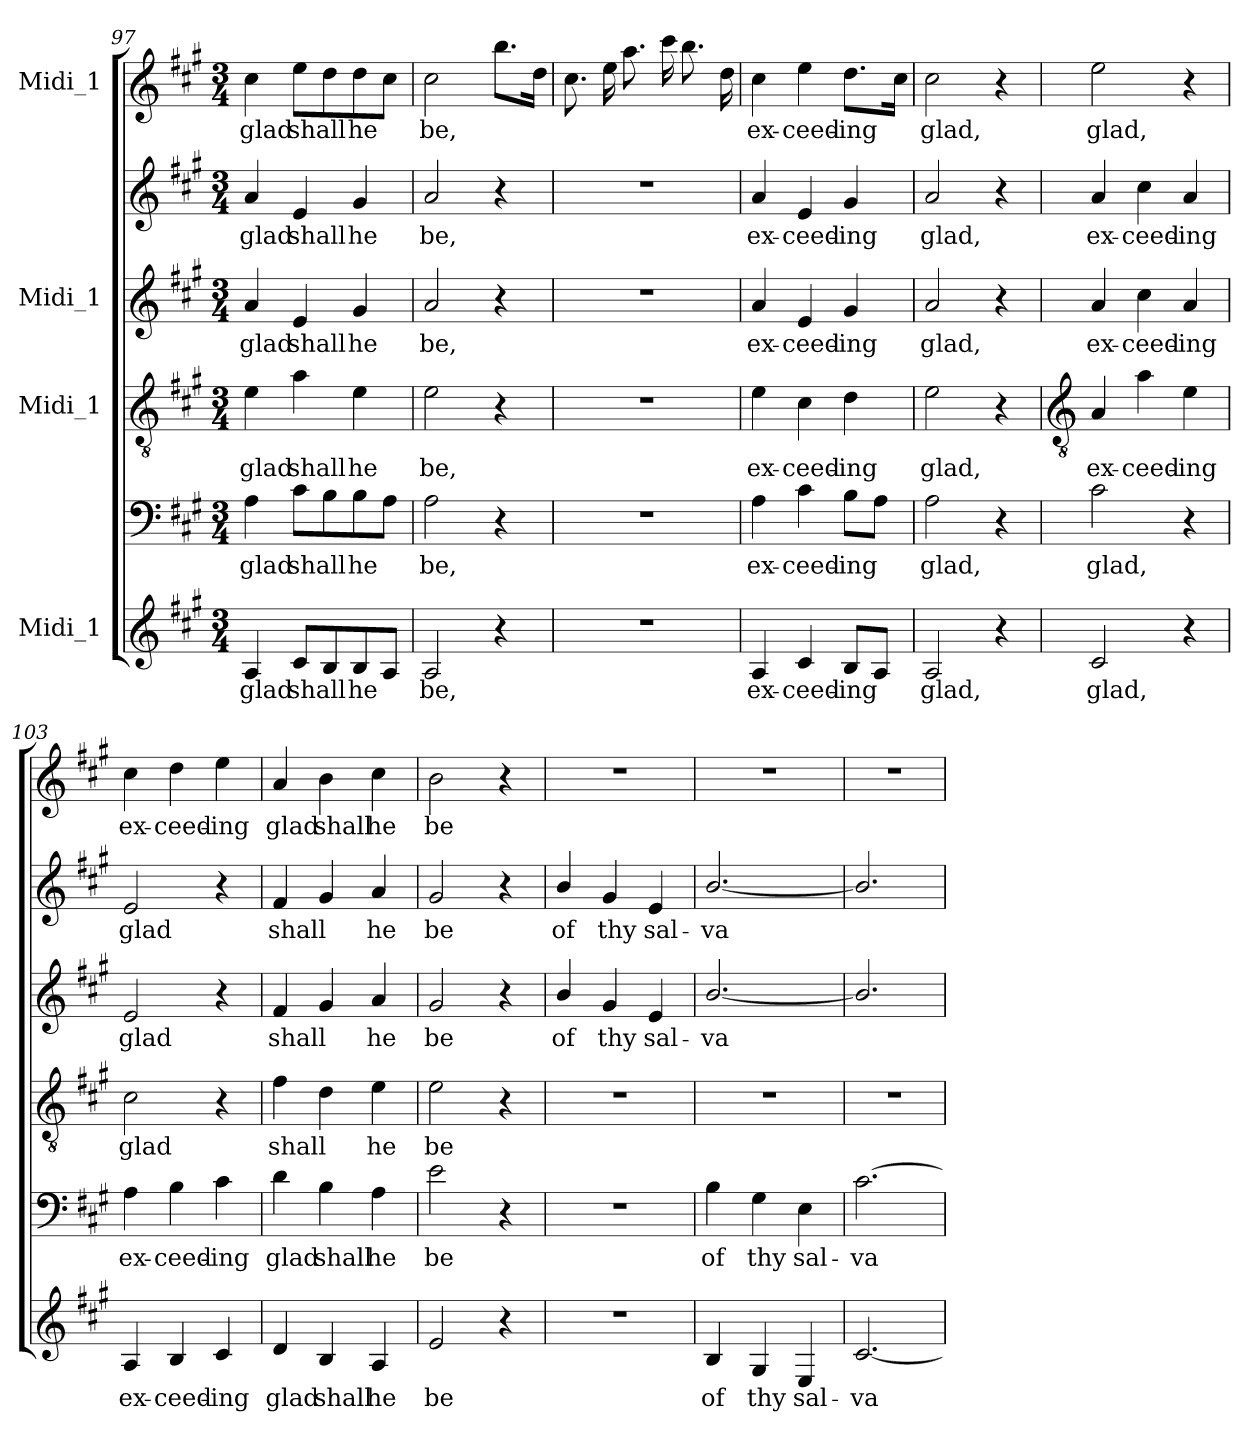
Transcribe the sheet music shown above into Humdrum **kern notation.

**kern	**text	**kern	**text	**kern	**text	**kern	**text	**kern	**text	**kern	**text
*part4	*part4	*part4	*part4	*part3	*part3	*part2	*part2	*part2	*part2	*part1	*part1
*staff6	*staff6	*staff5	*staff5	*staff4	*staff4	*staff3	*staff3	*staff2	*staff2	*staff1	*staff1
*I"Midi_1	*	*	*	*I"Midi_1	*	*I"Midi_1	*	*	*	*I"Midi_1	*
*	*	*clefF4	*	*clefGv2	*	*clefG2	*	*clefG2	*	*clefG2	*
*k[f#c#g#]	*	*k[f#c#g#]	*	*k[f#c#g#]	*	*k[f#c#g#]	*	*k[f#c#g#]	*	*k[f#c#g#]	*
*A:	*	*A:	*	*A:	*	*A:	*	*A:	*	*A:	*
*M3/4	*	*M3/4	*	*M3/4	*	*M3/4	*	*M3/4	*	*M3/4	*
=97	=97	=97	=97	=97	=97	=97	=97	=97	=97	=97	=97
!	!LO:LY:b	!	!LO:LY:b	!	!LO:LY:b	!	!LO:LY:b	!	!LO:LY:b	!	!LO:LY:b
4A	glad	4A	glad	4e	glad	4a	glad	4a	glad	4cc#	glad
!	!LO:LY:b	!	!LO:LY:b	!	!LO:LY:b	!	!LO:LY:b	!	!LO:LY:b	!	!LO:LY:b
8c#L	shall	8c#L	shall	4a	shall	4e	shall	4e	shall	8eeL	shall
8B	.	8B	.	.	.	.	.	.	.	8dd	.
!	!LO:LY:b	!	!LO:LY:b	!	!LO:LY:b	!	!LO:LY:b	!	!LO:LY:b	!	!LO:LY:b
8B	he	8B	he	4e	he	4g#	he	4g#	he	8dd	he
8AJ	.	8AJ	.	.	.	.	.	.	.	8cc#J	.
=98	=98	=98	=98	=98	=98	=98	=98	=98	=98	=98	=98
!	!LO:LY:b	!	!LO:LY:b	!	!LO:LY:b	!	!LO:LY:b	!	!LO:LY:b	!	!LO:LY:b
2A	be,	2A	be,	2e	be,	2a	be,	2a	be,	2cc#	be,
4r	.	4r	.	4r	.	4r	.	4r	.	8.bbL	.
.	.	.	.	.	.	.	.	.	.	16ddJ	.
=99	=99	=99	=99	=99	=99	=99	=99	=99	=99	=99	=99
!LO:N:vis=1	!	!LO:N:vis=1	!	!LO:N:vis=1	!	!LO:N:vis=1	!	!LO:N:vis=1	!	!	!
2.r	.	2.r	.	2.r	.	2.r	.	2.r	.	8.cc#L	.
.	.	.	.	.	.	.	.	.	.	16eeL	.
.	.	.	.	.	.	.	.	.	.	8.aa	.
.	.	.	.	.	.	.	.	.	.	16ccc#L	.
.	.	.	.	.	.	.	.	.	.	8.bb	.
.	.	.	.	.	.	.	.	.	.	16ddJ	.
=100	=100	=100	=100	=100	=100	=100	=100	=100	=100	=100	=100
!	!LO:LY:b	!	!LO:LY:b	!	!LO:LY:b	!	!LO:LY:b	!	!LO:LY:b	!	!LO:LY:b
4A	ex-	4A	ex-	4e	ex-	4a	ex-	4a	ex-	4cc#	ex-
!	!LO:LY:b	!	!LO:LY:b	!	!LO:LY:b	!	!LO:LY:b	!	!LO:LY:b	!	!LO:LY:b
4c#	-ceed-	4c#	-ceed-	4c#	-ceed-	4e	-ceed-	4e	-ceed-	4ee	-ceed-
!	!LO:LY:b	!	!LO:LY:b	!	!LO:LY:b	!	!LO:LY:b	!	!LO:LY:b	!	!LO:LY:b
8BL	-ing	8BL	-ing	4d	-ing	4g#	-ing	4g#	-ing	8.ddL	-ing
8AJ	.	8AJ	.	.	.	.	.	.	.	.	.
.	.	.	.	.	.	.	.	.	.	16cc#J	.
=101	=101	=101	=101	=101	=101	=101	=101	=101	=101	=101	=101
!	!LO:LY:b	!	!LO:LY:b	!	!LO:LY:b	!	!LO:LY:b	!	!LO:LY:b	!	!LO:LY:b
2A	glad,	2A	glad,	2e	glad,	2a	glad,	2a	glad,	2cc#	glad,
4r	.	4r	.	4r	.	4r	.	4r	.	4r	.
!!LO:LB:g=z
=102	=102	=102	=102	=102	=102	=102	=102	=102	=102	=102	=102
*	*	*	*	*clefGv2	*	*	*	*	*	*	*
!	!LO:LY:b	!	!LO:LY:b	!	!LO:LY:b	!	!LO:LY:b	!	!LO:LY:b	!	!LO:LY:b
2c#	glad,	2c#	glad,	4A	ex-	4a	ex-	4a	ex-	2ee	glad,
!	!	!	!	!	!LO:LY:b	!	!LO:LY:b	!	!LO:LY:b	!	!
.	.	.	.	4a	-ceed-	4cc#	-ceed-	4cc#	-ceed-	.	.
!	!	!	!	!	!LO:LY:b	!	!LO:LY:b	!	!LO:LY:b	!	!
4r	.	4r	.	4e	-ing	4a	-ing	4a	-ing	4r	.
=103	=103	=103	=103	=103	=103	=103	=103	=103	=103	=103	=103
!	!LO:LY:b	!	!LO:LY:b	!	!LO:LY:b	!	!LO:LY:b	!	!LO:LY:b	!	!LO:LY:b
4A	ex-	4A	ex-	2c#	glad	2e	glad	2e	glad	4cc#	ex-
!	!LO:LY:b	!	!LO:LY:b	!	!	!	!	!	!	!	!LO:LY:b
4B	-ceed-	4B	-ceed-	.	.	.	.	.	.	4dd	-ceed-
!	!LO:LY:b	!	!LO:LY:b	!	!	!	!	!	!	!	!LO:LY:b
4c#	-ing	4c#	-ing	4r	.	4r	.	4r	.	4ee	-ing
=104	=104	=104	=104	=104	=104	=104	=104	=104	=104	=104	=104
!	!LO:LY:b	!	!LO:LY:b	!	!LO:LY:b	!	!LO:LY:b	!	!LO:LY:b	!	!LO:LY:b
4d	glad	4d	glad	4f#	shall	4f#	shall	4f#	shall	4a	glad
!	!LO:LY:b	!	!LO:LY:b	!	!	!	!	!	!	!	!LO:LY:b
4B	shall	4B	shall	4d	.	4g#	.	4g#	.	4b	shall
!	!LO:LY:b	!	!LO:LY:b	!	!LO:LY:b	!	!LO:LY:b	!	!LO:LY:b	!	!LO:LY:b
4A	he	4A	he	4e	he	4a	he	4a	he	4cc#	he
=105	=105	=105	=105	=105	=105	=105	=105	=105	=105	=105	=105
!	!LO:LY:b	!	!LO:LY:b	!	!LO:LY:b	!	!LO:LY:b	!	!LO:LY:b	!	!LO:LY:b
2e	be	2e	be	2e	be	2g#	be	2g#	be	2b	be
4r	.	4r	.	4r	.	4r	.	4r	.	4r	.
=106	=106	=106	=106	=106	=106	=106	=106	=106	=106	=106	=106
!LO:N:vis=1	!	!LO:N:vis=1	!	!LO:N:vis=1	!	!	!LO:LY:b	!	!LO:LY:b	!LO:N:vis=1	!
2.r	.	2.r	.	2.r	.	4b/	of	4b/	of	2.r	.
!	!	!	!	!	!	!	!LO:LY:b	!	!LO:LY:b	!	!
.	.	.	.	.	.	4g#/	thy	4g#/	thy	.	.
!	!	!	!	!	!	!	!LO:LY:b	!	!LO:LY:b	!	!
.	.	.	.	.	.	4e/	sal-	4e/	sal-	.	.
=107	=107	=107	=107	=107	=107	=107	=107	=107	=107	=107	=107
!	!LO:LY:b	!	!LO:LY:b	!LO:N:vis=1	!	!	!LO:LY:b	!	!LO:LY:b	!LO:N:vis=1	!
4B	of	4B	of	2.r	.	[2.b/	-va	[2.b/	-va	2.r	.
!	!LO:LY:b	!	!LO:LY:b	!	!	!	!	!	!	!	!
4G#	thy	4G#	thy	.	.	.	.	.	.	.	.
!	!LO:LY:b	!	!LO:LY:b	!	!	!	!	!	!	!	!
4E	sal-	4E	sal-	.	.	.	.	.	.	.	.
=108	=108	=108	=108	=108	=108	=108	=108	=108	=108	=108	=108
!	!LO:LY:b	!	!LO:LY:b	!LO:N:vis=1	!	!	!	!	!	!LO:N:vis=1	!
[2.c#	-va	[2.c#	-va	2.r	.	2.b/]	.	2.b/]	.	2.r	.
=	=	=	=	=	=	=	=	=	=	=	=
*-	*-	*-	*-	*-	*-	*-	*-	*-	*-	*-	*-
